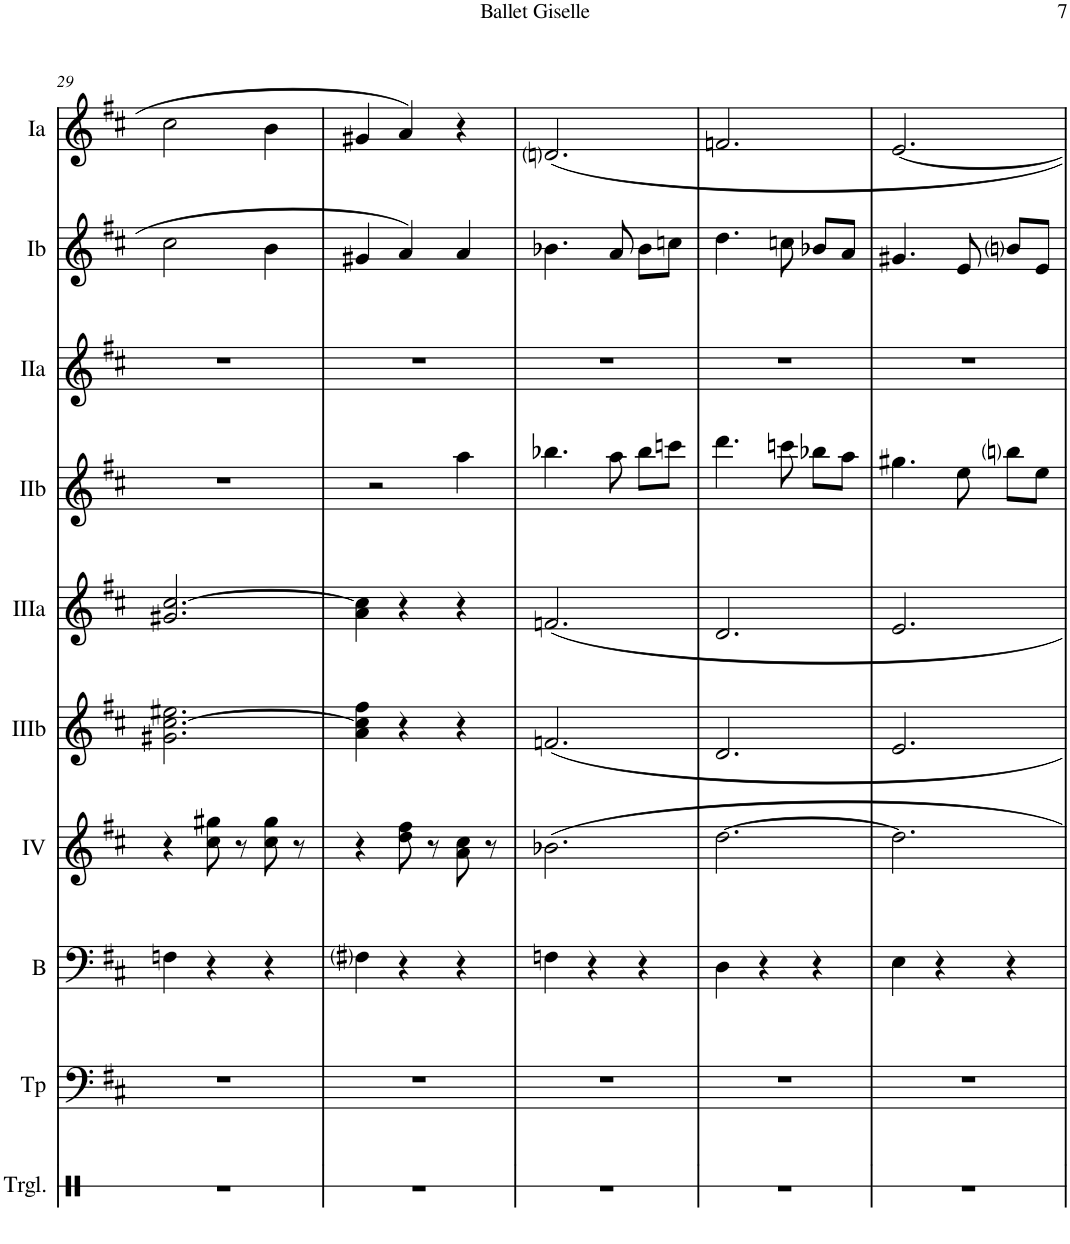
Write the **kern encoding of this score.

**kern	**kern	**kern	**kern	**kern	**kern	**kern	**kern	**kern	**kern
*part10	*part9	*part8	*part7	*part6	*part5	*part4	*part3	*part2	*part1
*staff10	*staff9	*staff8	*staff7	*staff6	*staff5	*staff4	*staff3	*staff2	*staff1
*I"Triangle	*I"Timp.	*I"Bass	*I"Acc. 4	*I"Acc. 3b	*I"Acc. 3a	*I"Acc. 2b	*I"Acc. 2a	*I"Acc. 1b	*I"Acc. 1a
*I'Trgl.	*I'Tp	*I'B	*	*	*	*	*	*	*
!!LO:PB:g=z
*clefX	*clefF4	*clefF4	*clefG2	*clefG2	*clefG2	*clefG2	*clefG2	*clefG2	*clefG2
*	*	*Trd7c12	*Trd7c12	*Trd7c12	*Trd7c12	*	*	*	*
*k[]	*k[f#c#]	*k[f#c#]	*k[f#c#]	*k[f#c#]	*k[f#c#]	*k[f#c#]	*k[f#c#]	*k[f#c#]	*k[f#c#]
*M3/4	*M3/4	*M3/4	*M3/4	*M3/4	*M3/4	*M3/4	*M3/4	*M3/4	*M3/4
=29	=29	=29	=29	=29	=29	=29	=29	=29	=29
2.r	2.r	4Fn\	4r	2.g#X\ [2.cc#\ 2.ee#X\	2.g#X/ [2.cc#/	2.r	2.r	2cc#\	2cc#\
.	.	4r	8cc#\ 8gg#X\	.	.	.	.	.	.
.	.	.	8r	.	.	.	.	.	.
.	.	4r	8cc#\ 8gg#\	.	.	.	.	4b\	4b\
.	.	.	8r	.	.	.	.	.	.
=30	=30	=30	=30	=30	=30	=30	=30	=30	=30
2.r	2.r	4F#i\	4r	4a\ 4cc#\] 4ff#\	4a\ 4cc#\]	2r	2.r	4g#X/	4g#X/
.	.	4r	8dd\ 8ff#\	4r	4r	.	.	4a/	4a/
.	.	.	8r	.	.	.	.	.	.
.	.	4r	8a\ 8cc#\	4r	4r	4aa\	.	4a/	4r
.	.	.	8r	.	.	.	.	.	.
=31	=31	=31	=31	=31	=31	=31	=31	=31	=31
2.r	2.r	4Fn\	2.b-X\	2.fn/	2.fn/	4.bb-X\	2.r	4.b-X\	2.dni/
.	.	4r	.	.	.	.	.	.	.
.	.	.	.	.	.	8aa\	.	8a/	.
.	.	4r	.	.	.	8bb-\L	.	8b-\L	.
.	.	.	.	.	.	8cccn\J	.	8ccn\J	.
=32	=32	=32	=32	=32	=32	=32	=32	=32	=32
2.r	2.r	4D\	[2.dd\	2.d/	2.d/	4.ddd\	2.r	4.dd\	2.fn/
.	.	4r	.	.	.	.	.	.	.
.	.	.	.	.	.	8cccn\	.	8ccn\	.
.	.	4r	.	.	.	8bb-X\L	.	8b-X/L	.
.	.	.	.	.	.	8aa\J	.	8a/J	.
=33	=33	=33	=33	=33	=33	=33	=33	=33	=33
2.r	2.r	4E\	2.dd\]	2.e/	2.e/	4.gg#X\	2.r	4.g#X/	[2.e/
.	.	4r	.	.	.	.	.	.	.
.	.	.	.	.	.	8ee\	.	8e/	.
.	.	4r	.	.	.	8bbni\L	.	8bni/L	.
.	.	.	.	.	.	8ee\J	.	8e/J	.
=	=	=	=	=	=	=	=	=	=
*-	*-	*-	*-	*-	*-	*-	*-	*-	*-
